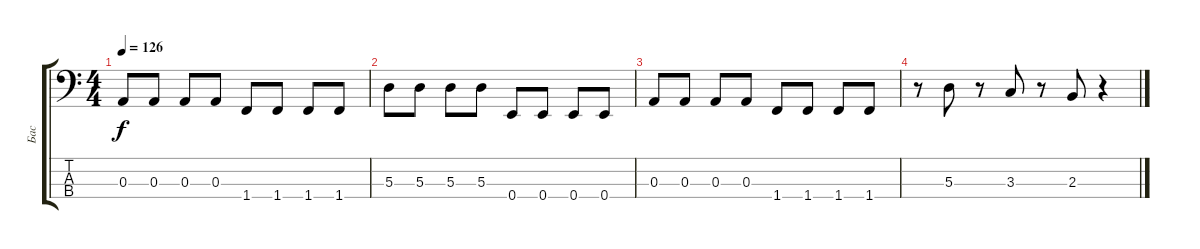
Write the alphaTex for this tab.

\track ("Бас" "Бас") {instrument electricbassfinger}
\staff {score tabs}
\tuning (G2 D2 A1 E1) {hide}
\ts (4 4)
\tempo 126
\clef f4
\ks c
0.3.8{dy f} 0.3.8 0.3.8 0.3.8 1.4.8 1.4.8 1.4.8 1.4.8 |
5.3.8 5.3.8 5.3.8 5.3.8 0.4.8 0.4.8 0.4.8 0.4.8 |
0.3.8 0.3.8 0.3.8 0.3.8 1.4.8 1.4.8 1.4.8 1.4.8 |
r.8 5.3.8 r.8 3.3.8 r.8 2.3.8 r.4
